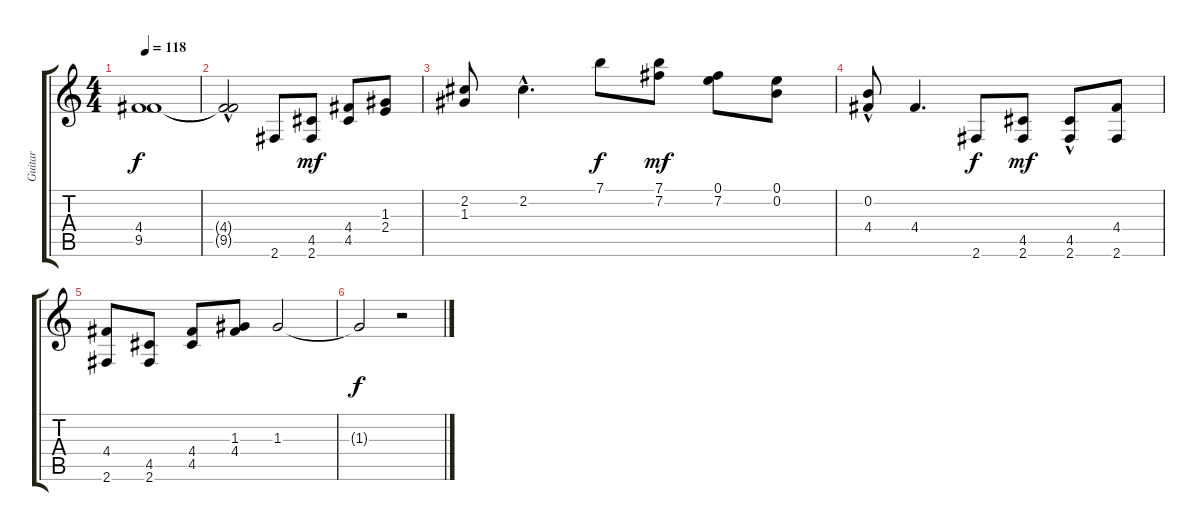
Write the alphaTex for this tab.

\track ("Guitar" "Guitar") {instrument distortionguitar}
\staff {score tabs}
\tuning (E4 B3 G3 D3 A2 E2) {hide}
\ts (4 4)
\tempo 118
\clef g2
\ks c
(4.4{t} 9.5{t}).1{dy f} |
(4.4{hac t} 9.5{hac t}).2 2.6.8 (4.5 2.6).8{dy mf} (4.4 4.5).8 (1.3 2.4).8 |
(2.2 1.3).8 2.2{hac}.4{d} 7.1.8{dy f} (7.1 7.2).8{dy mf} (0.1 7.2).8 (0.1 0.2).8 |
(0.2{hac} 4.4).8 4.4.4{d} 2.6.8{dy f} (4.5 2.6).8{dy mf} (4.5{hac} 2.6).8 (4.4 2.6).8 |
(4.4 2.6).8 (4.5 2.6).8 (4.4 4.5).8 (1.3 4.4).8 1.3.2 |
1.3{t}.2{dy f} r.2
